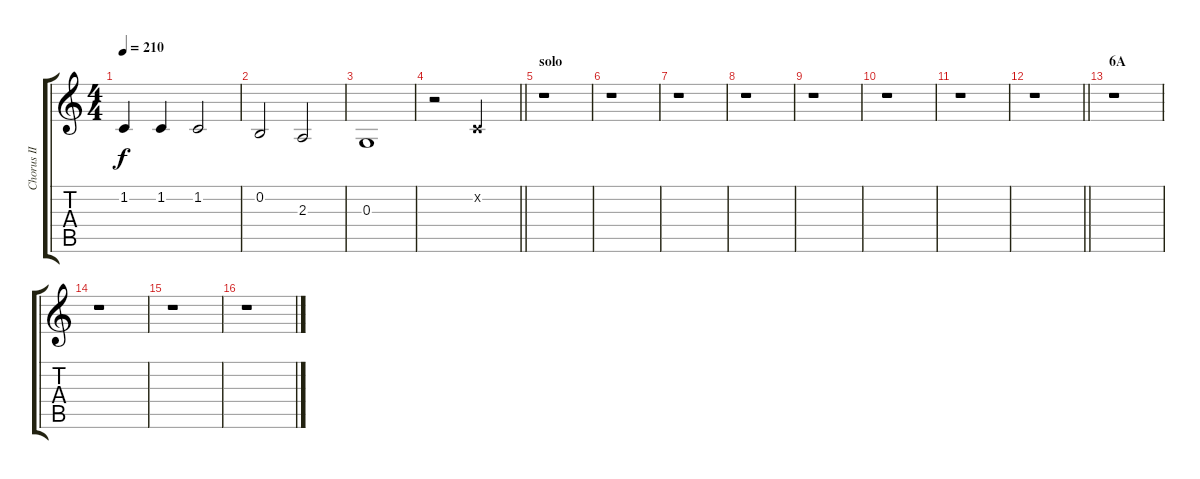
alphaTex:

\track ("Chorus II" "Chorus II") {instrument voiceoohs}
\staff {score tabs}
\tuning (E4 B3 G3 D3 A2 E2) {hide}
\ts (4 4)
\tempo 210
\clef g2
\ks c
1.2.4{dy f} 1.2.4 1.2.2 |
0.2.2 2.3.2 |
0.3.1 |
\barLineRight lightlight
r.2 1.2{x}.2 |
\section ("" "solo")
r.1 |
r.1 |
r.1 |
r.1 |
r.1 |
r.1 |
r.1 |
\barLineRight lightlight
r.1 |
\section ("" "6A")
r.1 |
r.1 |
r.1 |
r.1
